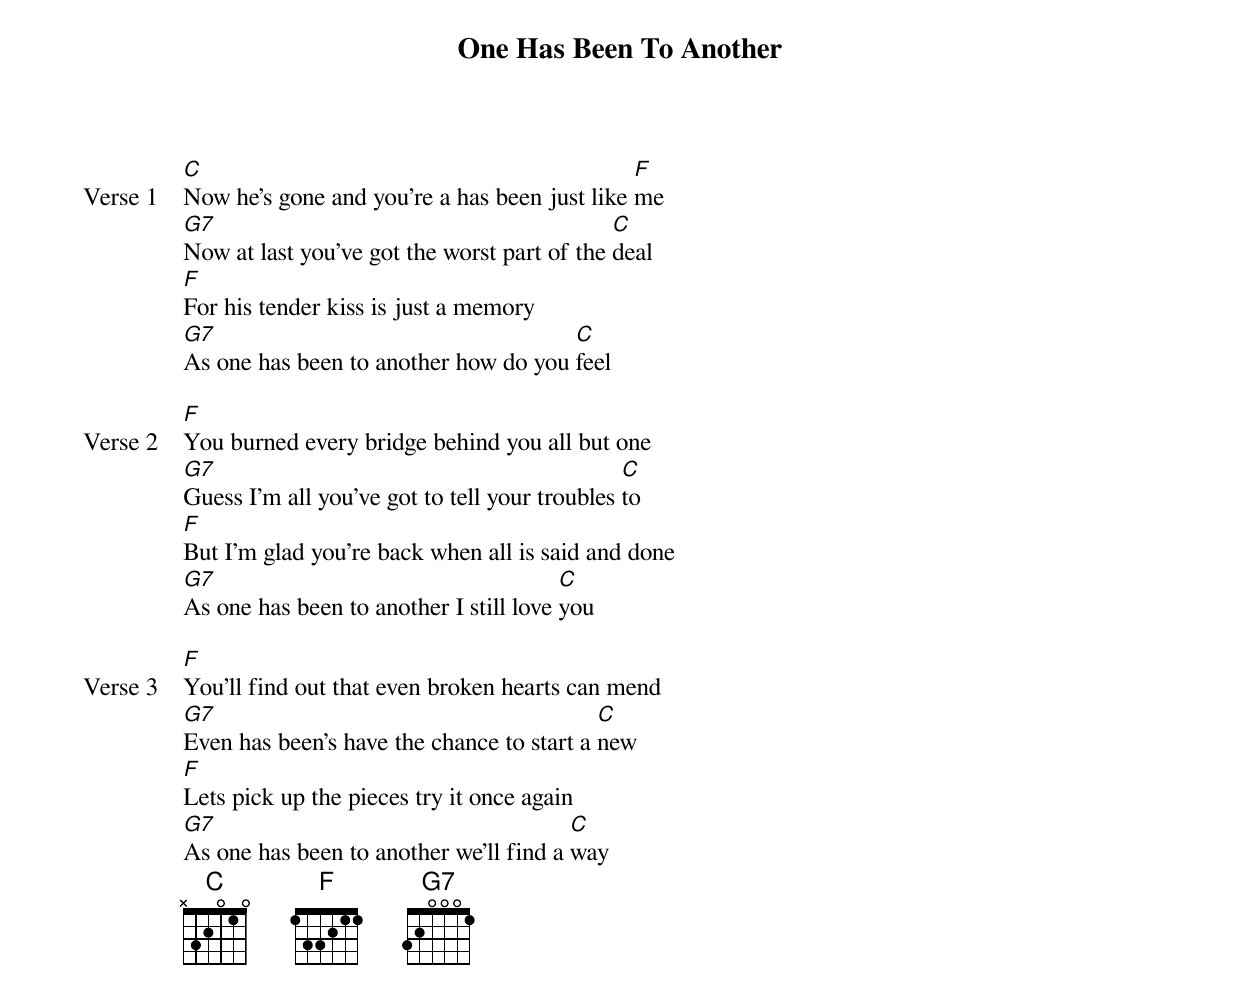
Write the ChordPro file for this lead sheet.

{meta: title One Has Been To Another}
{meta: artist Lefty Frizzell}
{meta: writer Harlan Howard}

{start_of_verse: Verse 1}
[C]Now he's gone and you're a has been just like [F]me
[G7]Now at last you've got the worst part of the [C]deal
[F]For his tender kiss is just a memory
[G7]As one has been to another how do you [C]feel
{end_of_verse}

{start_of_verse: Verse 2}
[F]You burned every bridge behind you all but one
[G7]Guess I'm all you've got to tell your troubles [C]to
[F]But I'm glad you're back when all is said and done
[G7]As one has been to another I still love [C]you
{end_of_verse}

{start_of_verse: Verse 3}
[F]You'll find out that even broken hearts can mend
[G7]Even has been's have the chance to start a [C]new
[F]Lets pick up the pieces try it once again
[G7]As one has been to another we'll find a [C]way
{end_of_verse}
